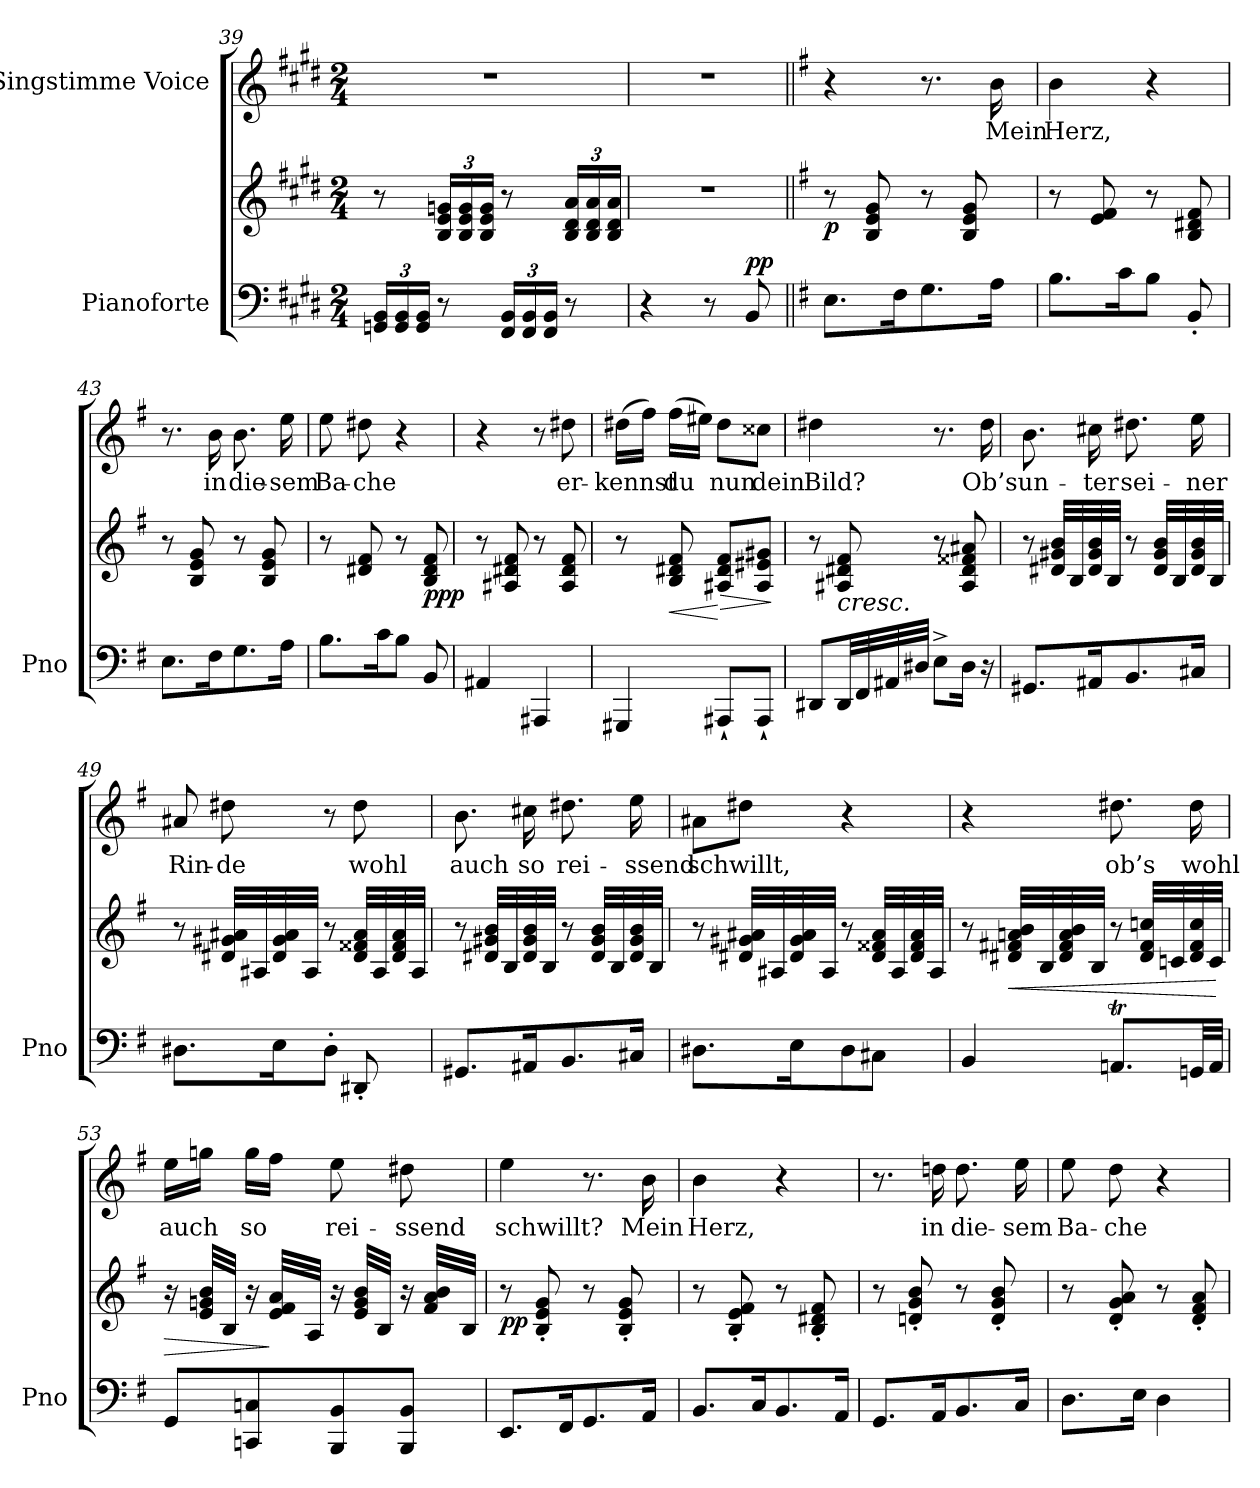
**kern	**kern	**dynam	**kern	**text
*part2	*part2	*part2	*part1	*part1
*staff3	*staff2	*staff2/3	*staff1	*staff1
*I"Pianoforte	*	*	*I"Singstimme Voice	*
*I'Pno	*	*	*	*
!!LO:PB:g=z
*clefF4	*clefG2	*	*clefG2	*
*k[f#c#g#d#]	*k[f#c#g#d#]	*	*k[f#c#g#d#]	*
*M2/4	*M2/4	*	*M2/4	*
*Xbrackettup	*	*	*	*
=39	=39	=39	=39	=39
*^	*	*	*	*
24GGn/ 24BB/LL	4ryy	8r	.	2r	.
24GG/ 24BB/	.	.	.	.	.
24GG/ 24BB/JJ	.	.	.	.	.
*	*	*Xbrackettup	*	*	*
8r	.	24B/ 24e/ 24gn/LL	.	.	.
.	.	24B/ 24e/ 24g/	.	.	.
.	.	24B/ 24e/ 24g/JJ	.	.	.
24FF#/ 24BB/LL	8ryy	8r	.	.	.
24FF#/ 24BB/	.	.	.	.	.
24FF#/ 24BB/JJ	.	.	.	.	.
8r	8ryy	24B/ 24d#/ 24a/LL	.	.	.
.	.	24B/ 24d#/ 24a/	.	.	.
.	.	24B/ 24d#/ 24a/JJ	.	.	.
*v	*v	*	*	*	*
=40	=40	=40	=40	=40
4r	2r	.	2r	.
8r	.	.	.	.
!	!	!LO:DY:a=2	!	!
8BB/	.	pp	.	.
!!LO:PB:g=z
=41||	=41||	=41||	=41||	=41||
*k[f#]	*k[f#]	*	*k[f#]	*
!	!	!LO:DY:b	!	!
8.E\L	8r	p	4r	.
.	8B/ 8e/ 8g/	.	.	.
16F#\K	.	.	.	.
8.G\	8r	.	8.r	.
.	8B/ 8e/ 8g/	.	.	.
!	!	!	!	!LO:LY:b
16A\Jk	.	.	16b\	Mein
=42	=42	=42	=42	=42
!	!	!	!	!LO:LY:b
8.B\L	8r	.	4b\	Herz,
.	8e/ 8f#/	.	.	.
16c\K	.	.	.	.
8B\J	8r	.	4r	.
8BB'/	8B/ 8d#X/ 8f#/	.	.	.
=43	=43	=43	=43	=43
8.E\L	8r	.	8.r	.
.	8B/ 8e/ 8g/	.	.	.
!	!	!	!	!LO:LY:b
16F#\K	.	.	16b\	in
!	!	!	!	!LO:LY:b
8.G\	8r	.	8.b\	die-
.	8B/ 8e/ 8g/	.	.	.
!	!	!	!	!LO:LY:b
16A\Jk	.	.	16ee\	-sem
=44	=44	=44	=44	=44
!	!	!	!	!LO:LY:b
8.B\L	8r	.	8ee\	Ba-
!	!	!	!	!LO:LY:b
.	8d#X/ 8f#/	.	8dd#X\	-che
16c\K	.	.	.	.
8B\J	8r	.	4r	.
!	!	!LO:DY:b	!	!
8BB/	8B/ 8d#/ 8f#/	ppp	.	.
=45	=45	=45	=45	=45
4AA#X/	8r	.	4r	.
.	8A#X/ 8d#X/ 8f#/	.	.	.
4AAA#X/	8r	.	8r	.
!	!	!	!	!LO:LY:b
.	8A#/ 8d#/ 8f#/	.	8dd#X\	er-
!!LO:LB:g=z
=46	=46	=46	=46	=46
!	!	!	!	!LO:LY:b
4GGG#X/	8r	.	(16dd#X\LL	-kennst
.	.	.	16ff#\JJ)	.
!	!	!LO:HP:b	!	!LO:LY:b
.	8B/ 8d#X/ 8f#/	<	(16ff#\LL	du
.	.	.	16ee#X\JJ)	.
!	!	!LO:HP:n=1:b	!	!LO:LY:b
8AAA#X`/L	8A#X/ 8d#/ 8f#/L	[ >	8dd#\L	nun
!	!	!	!	!LO:LY:b
8AAA#`/J	8A#/ 8e#X/ 8g#X/J	.	8cc##X\J	dein
.	.	]	.	.
=47	=47	=47	=47	=47
!	!	!	!	!LO:LY:b
8DD#X/L	8r	.	4dd#X\	Bild?
!	!LO:TX:b:i:t=cresc.	!	!	!
32DD#/LL	8A#X/ 8d#X/ 8f#/	.	.	.
32FF#/	.	.	.	.
32AA#X/	.	.	.	.
32D#X/JJJ	.	.	.	.
8E^<\L	8r	.	8.r	.
16D#\Jk	8A#/ 8d#/ 8f##X/ 8a#X/	.	.	.
!	!	!	!	!LO:LY:b
16r	.	.	16dd#\	Ob’s
=48	=48	=48	=48	=48
!	!	!	!	!LO:LY:b
8.GG#X/L	8r	.	8.b\	un-
.	32d#X/ 32g#X/ 32b/LLL	.	.	.
.	32B/	.	.	.
!	!	!	!	!LO:LY:b
16AA#X/K	32d#/ 32g#/ 32b/	.	16cc#X\	-ter
.	32B/JJJ	.	.	.
!	!	!	!	!LO:LY:b
8.BB/	8r	.	8.dd#X\	sei-
.	32d#/ 32g#/ 32b/LLL	.	.	.
.	32B/	.	.	.
!	!	!	!	!LO:LY:b
16C#X/Jk	32d#/ 32g#/ 32b/	.	16ee\	-ner
.	32B/JJJ	.	.	.
=49	=49	=49	=49	=49
!	!	!	!	!LO:LY:b
8.D#X\L	8r	.	8a#X/	Rin-
!	!	!	!	!LO:LY:b
.	32d#X/ 32g#X/ 32a#X/LLL	.	8dd#X\	-de
.	32A#X/	.	.	.
16E\K	32d#/ 32g#/ 32a#/	.	.	.
.	32A#/JJJ	.	.	.
8D#'\J	8r	.	8r	.
!	!	!	!	!LO:LY:b
8DD#X'/	32d#/ 32f##X/ 32a#/LLL	.	8dd#\	wohl
.	32A#/	.	.	.
.	32d#/ 32f##/ 32a#/	.	.	.
.	32A#/JJJ	.	.	.
!!LO:LB:g=z
=50	=50	=50	=50	=50
!	!	!	!	!LO:LY:b
8.GG#X/L	8r	.	8.b\	auch
.	32d#X/ 32g#X/ 32b/LLL	.	.	.
.	32B/	.	.	.
!	!	!	!	!LO:LY:b
16AA#X/K	32d#/ 32g#/ 32b/	.	16cc#X\	so
.	32B/JJJ	.	.	.
!	!	!	!	!LO:LY:b
8.BB/	8r	.	8.dd#X\	rei-
.	32d#/ 32g#/ 32b/LLL	.	.	.
.	32B/	.	.	.
!	!	!	!	!LO:LY:b
16C#X/Jk	32d#/ 32g#/ 32b/	.	16ee\	-ssend
.	32B/JJJ	.	.	.
=51	=51	=51	=51	=51
!	!	!	!	!LO:LY:b
8.D#X\L	8r	.	8a#X\L	schwillt,
.	32d#X/ 32g#X/ 32a#X/LLL	.	8dd#X\J	.
.	32A#X/	.	.	.
16E\K	32d#/ 32g#/ 32a#/	.	.	.
.	32A#/JJJ	.	.	.
8D#\	8r	.	4r	.
8C#X\J	32d#/ 32f##X/ 32a#/LLL	.	.	.
.	32A#/	.	.	.
.	32d#/ 32f##/ 32a#/	.	.	.
.	32A#/JJJ	.	.	.
=52	=52	=52	=52	=52
4BB/	8r	.	4r	.
!	!	!LO:HP:b	!	!
.	32d#X/ 32f#X/ 32an/ 32b/LLL	<	.	.
.	32B/	.	.	.
.	32d#/ 32f#/ 32a/ 32b/	.	.	.
.	32B/JJJ	.	.	.
!	!	!	!	!LO:LY:b
8.AAnT/L	8r	.	8.dd#X\	ob’s
.	32d#/ 32f#/ 32ccn/LLL	.	.	.
.	32cn/	.	.	.
!	!	!	!	!LO:LY:b
32GGn/LL	32d#/ 32f#/ 32cc/	.	16dd#\	wohl
32AA/JJJ	32c/JJJ	.	.	.
.	.	[	.	.
!!LO:LB:g=z
=53	=53	=53	=53	=53
!	!	!LO:HP:b	!	!LO:LY:b
8GG/L	16r	>	16ee\LL	auch
.	32e/ 32gn/ 32b/LLL	.	16ggn\JJ	.
.	32B/JJJ	.	.	.
!	!	!	!	!LO:LY:b
8CCn/ 8Cn/	16r	.	16gg\LL	so
.	32e/ 32f#/ 32a/LLL	]	16ff#\JJ	.
.	32A/JJJ	.	.	.
!	!	!	!	!LO:LY:b
8BBB/ 8BB/	16r	.	8ee\	rei-
.	32e/ 32g/ 32b/LLL	.	.	.
.	32B/JJJ	.	.	.
!	!	!	!	!LO:LY:b
8BBB/ 8BB/J	16r	.	8dd#X\	-ssend
.	32f#/ 32a/ 32b/LLL	.	.	.
.	32B/JJJ	.	.	.
=54	=54	=54	=54	=54
!	!	!LO:DY:b	!	!LO:LY:b
8.EE/L	8r	pp	4ee\	schwillt?
.	8B/' 8e/' 8g/'	.	.	.
16FF#/K	.	.	.	.
8.GG/	8r	.	8.r	.
.	8B/' 8e/' 8g/'	.	.	.
!	!	!	!	!LO:LY:b
16AA/Jk	.	.	16b\	Mein
=55	=55	=55	=55	=55
!	!	!	!	!LO:LY:b
8.BB/L	8r	.	4b\	Herz,
.	8B/' 8e/' 8f#/'	.	.	.
16C/K	.	.	.	.
8.BB/	8r	.	4r	.
.	8B/' 8d#X/' 8f#/'	.	.	.
16AA/Jk	.	.	.	.
=56	=56	=56	=56	=56
8.GG/L	8r	.	8.r	.
.	8dn/' 8g/' 8b/'	.	.	.
!	!	!	!	!LO:LY:b
16AA/K	.	.	16ddn\	in
!	!	!	!	!LO:LY:b
8.BB/	8r	.	8.dd\	die-
.	8d/' 8g/' 8b/'	.	.	.
!	!	!	!	!LO:LY:b
16C/Jk	.	.	16ee\	-sem
=57	=57	=57	=57	=57
!	!	!	!	!LO:LY:b
8.D\L	8r	.	8ee\	Ba-
!	!	!	!	!LO:LY:b
.	8d/' 8g/' 8a/'	.	8dd\	-che
16E\Jk	.	.	.	.
4D\	8r	.	4r	.
.	8d/' 8f#/' 8a/'	.	.	.
=	=	=	=	=
*-	*-	*-	*-	*-
